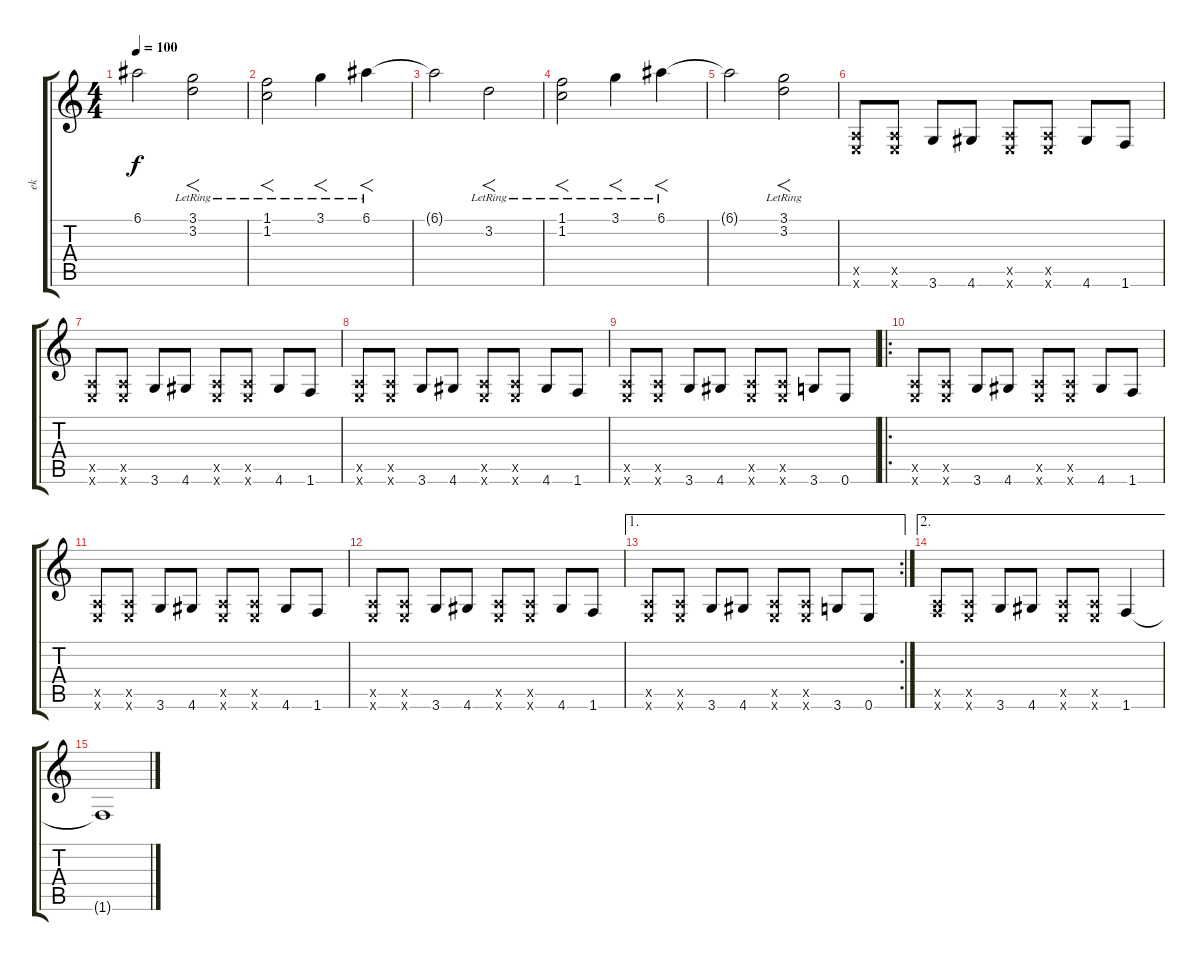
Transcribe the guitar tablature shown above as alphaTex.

\track ("ek" "ek") {instrument overdrivenguitar}
\staff {score tabs}
\tuning (E4 B3 G3 D3 A2 E2) {hide}
\ts (4 4)
\tempo 100
\clef g2
\ks c
6.1{t}.2{dy f} (3.1 3.2{lr}).2{f} |
(1.1{lr} 1.2{lr}).2{f} 3.1{lr}.4{f} 6.1{lr}.4{f} |
6.1{t}.2 3.2{lr}.2{f} |
(1.1{lr} 1.2{lr}).2{f} 3.1{lr}.4{f} 6.1{lr}.4{f} |
6.1{t}.2 (3.1 3.2{lr}).2{f} |
(0.5{x} 0.6{x}).8 (0.5{x} 0.6{x}).8 3.6.8 4.6.8 (0.5{x} 0.6{x}).8 (0.5{x} 0.6{x}).8 4.6.8 1.6.8 |
(0.5{x} 0.6{x}).8 (0.5{x} 0.6{x}).8 3.6.8 4.6.8 (0.5{x} 0.6{x}).8 (0.5{x} 0.6{x}).8 4.6.8 1.6.8 |
(0.5{x} 0.6{x}).8 (0.5{x} 0.6{x}).8 3.6.8 4.6.8 (0.5{x} 0.6{x}).8 (0.5{x} 0.6{x}).8 4.6.8 1.6.8 |
(0.5{x} 0.6{x}).8 (0.5{x} 0.6{x}).8 3.6.8 4.6.8 (0.5{x} 0.6{x}).8 (0.5{x} 0.6{x}).8 3.6.8 0.6.8 |
\ro
(0.5{x} 0.6{x}).8 (0.5{x} 0.6{x}).8 3.6.8 4.6.8 (0.5{x} 0.6{x}).8 (0.5{x} 0.6{x}).8 4.6.8 1.6.8 |
(0.5{x} 0.6{x}).8 (0.5{x} 0.6{x}).8 3.6.8 4.6.8 (0.5{x} 0.6{x}).8 (0.5{x} 0.6{x}).8 4.6.8 1.6.8 |
(0.5{x} 0.6{x}).8 (0.5{x} 0.6{x}).8 3.6.8 4.6.8 (0.5{x} 0.6{x}).8 (0.5{x} 0.6{x}).8 4.6.8 1.6.8 |
\ae 1
\rc 2
(0.5{x} 0.6{x}).8 (0.5{x} 0.6{x}).8 3.6.8 4.6.8 (0.5{x} 0.6{x}).8 (0.5{x} 0.6{x}).8 3.6.8 0.6.8 |
\ae 2
(0.5{x} 1.6{x}).8 (0.5{x} 0.6{x}).8 3.6.8 4.6.8 (0.5{x} 0.6{x}).8 (0.5{x} 0.6{x}).8 1.6.4 |
1.6{t}.1
